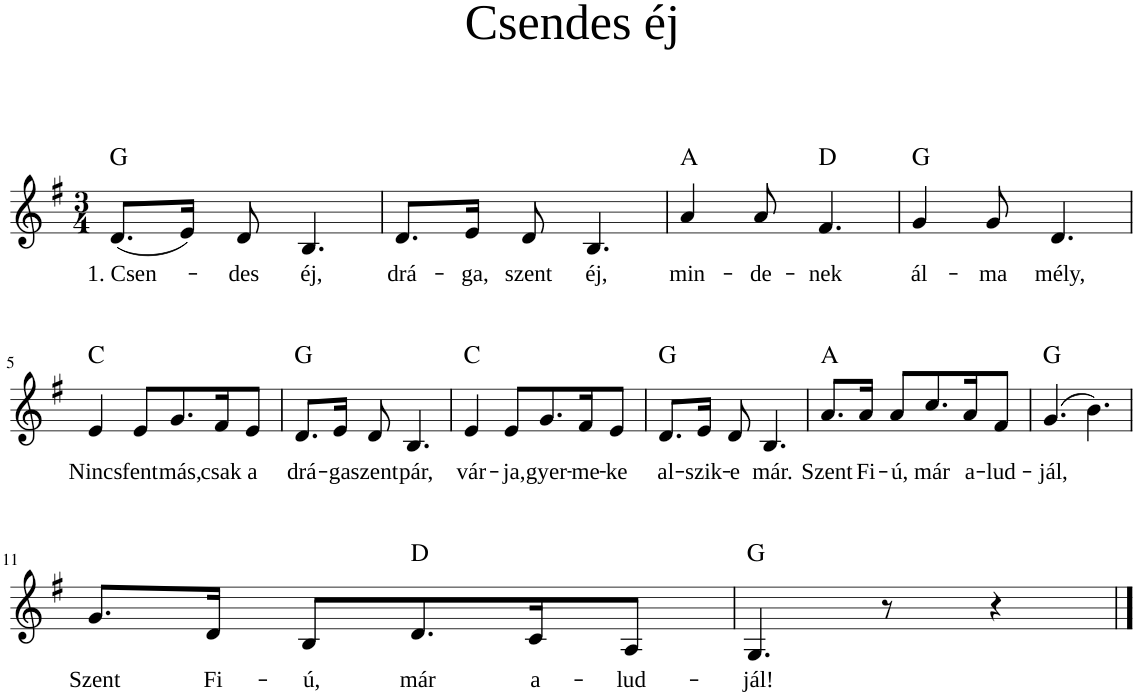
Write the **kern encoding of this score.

**kern	**text	**harte
*part1	*part1	*part1
*staff1	*staff1	*
*I"Voice	*	*
*clefG2	*	*
*k[f#]	*	*
*M3/4	*	*
=1	=1	=1
!	!LO:LY:b	!
(8.d/L	1. Csen-	G:maj
16e/Jk)	.	.
!	!LO:LY:b	!
8d/	-des	.
!	!LO:LY:b	!
4.B/	éj,	.
=2	=2	=2
!	!LO:LY:b	!
8.d/L	drá-	.
!	!LO:LY:b	!
16e/Jk	-ga,	.
!	!LO:LY:b	!
8d/	szent	.
!	!LO:LY:b	!
4.B/	éj,	.
=3	=3	=3
!	!LO:LY:b	!
4a/	min-	A:maj
!	!LO:LY:b	!
8a/	-de-	.
!	!LO:LY:b	!
4.f#/	-nek	D:maj
=4	=4	=4
!	!LO:LY:b	!
4g/	ál-	G:maj
!	!LO:LY:b	!
8g/	-ma	.
!	!LO:LY:b	!
4.d/	mély,	.
!!LO:LB:g=z
=5	=5	=5
!	!LO:LY:b	!
4e/	Nincs	C:maj
!	!LO:LY:b	!
8e/L	fent	.
!	!LO:LY:b	!
8.g/	más,	.
!	!LO:LY:b	!
16f#/K	csak	.
!	!LO:LY:b	!
8e/J	a	.
=6	=6	=6
!	!LO:LY:b	!
8.d/L	drá-	G:maj
!	!LO:LY:b	!
16e/Jk	-ga	.
!	!LO:LY:b	!
8d/	szent	.
!	!LO:LY:b	!
4.B/	pár,	.
=7	=7	=7
!	!LO:LY:b	!
4e/	vár-	C:maj
!	!LO:LY:b	!
8e/L	-ja,	.
!	!LO:LY:b	!
8.g/	gyer-	.
!	!LO:LY:b	!
16f#/K	-me-	.
!	!LO:LY:b	!
8e/J	-ke	.
=8	=8	=8
!	!LO:LY:b	!
8.d/L	al-	G:maj
!	!LO:LY:b	!
16e/Jk	-szik-	.
!	!LO:LY:b	!
8d/	-e	.
!	!LO:LY:b	!
4.B/	már.	.
=9	=9	=9
!	!LO:LY:b	!
8.a/L	Szent	A:maj
!	!LO:LY:b	!
16a/Jk	Fi-	.
!	!LO:LY:b	!
8a/L	-ú,	.
!	!LO:LY:b	!
8.cc/	már	.
!	!LO:LY:b	!
16a/K	a-	.
!	!LO:LY:b	!
8f#/J	-lud-	.
=10	=10	=10
!	!LO:LY:b	!
(4.g/	-jál,	G:maj
4.b\)	.	.
!!LO:LB:g=z
=11	=11	=11
!	!LO:LY:b	!
8.g/L	Szent	.
!	!LO:LY:b	!
16d/Jk	Fi-	.
!	!LO:LY:b	!
8B/L	-ú,	.
!	!LO:LY:b	!
8.d/	már	D:maj
!	!LO:LY:b	!
16c/K	a-	.
!	!LO:LY:b	!
8A/J	-lud-	.
=12	=12	=12
!	!LO:LY:b	!
4.G/	-jál!	G:maj
8r	.	.
4r	.	.
==	==	==
*-	*-	*-
